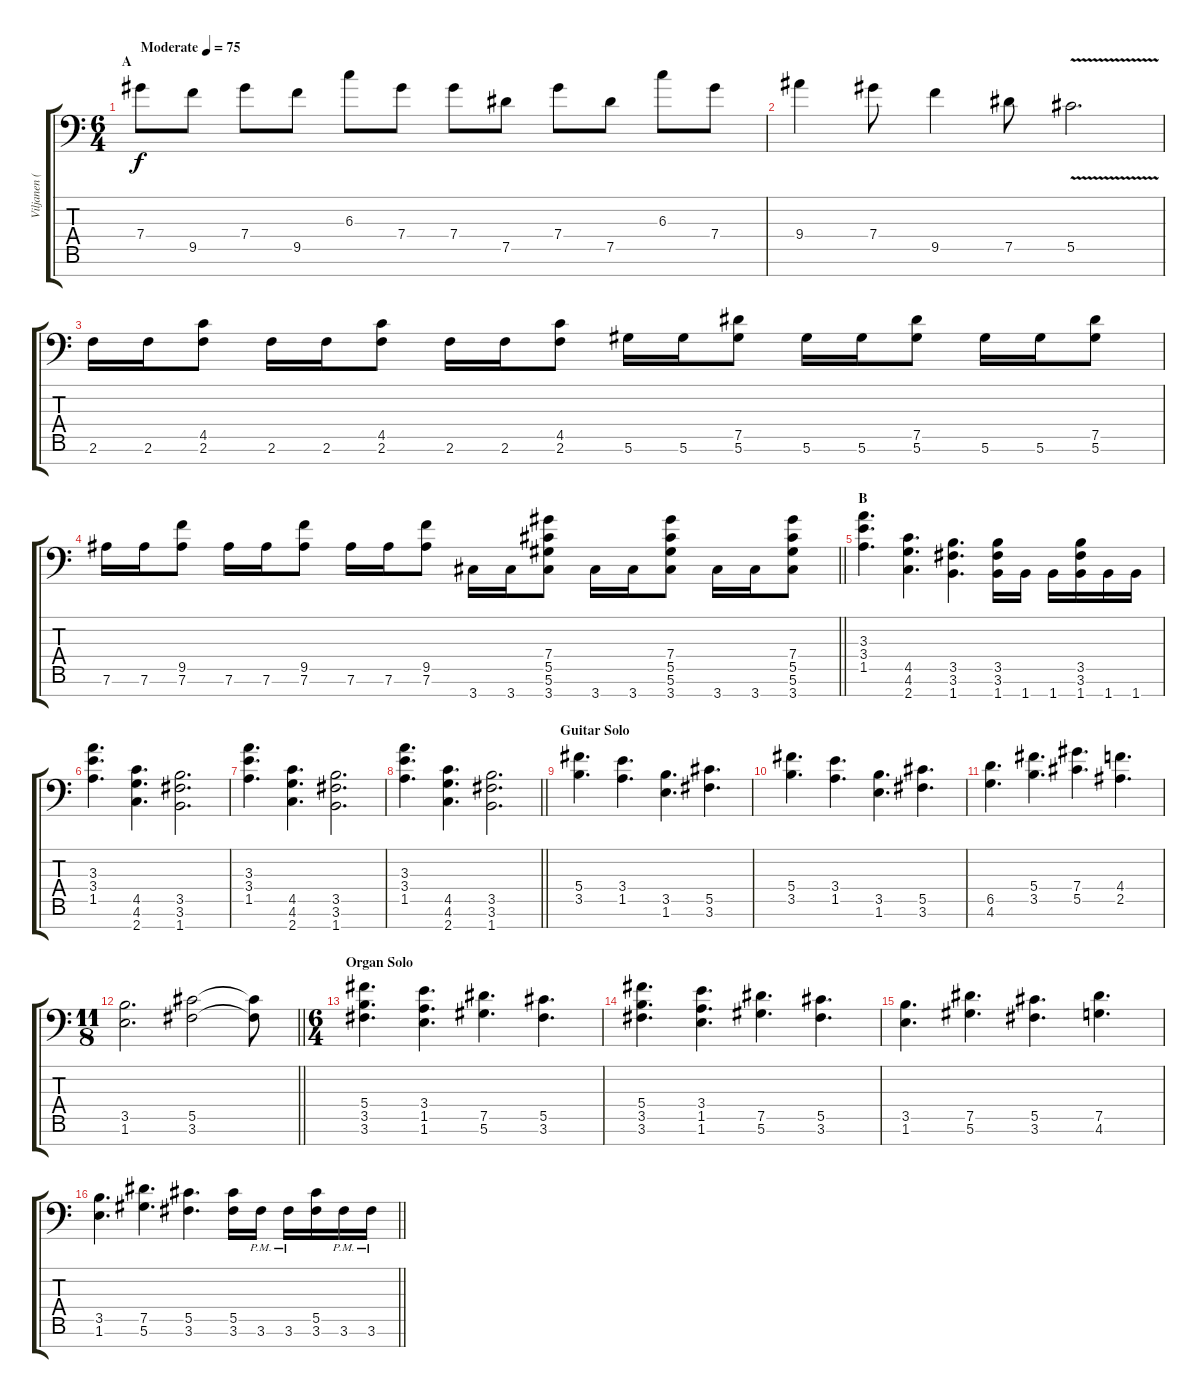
\track ("Viljanen (Rhythm Guitar)" "Viljanen (") {instrument distortionguitar}
\staff {score tabs}
\tuning (Eb4 Bb3 Gb3 Db3 Ab2 Eb2 Bb1) {hide}
\ts (6 4)
\section ("" "A")
\tempo (75 "Moderate")
\clef f4
\ks c
7.4.8{dy f instrument distortionguitar} 9.5.8 7.4.8 9.5.8 6.3.8 7.4.8 7.4.8 7.5.8 7.4.8 7.5.8 6.3.8 7.4.8 |
9.4.4 7.4.8 9.5.4 7.5.8 5.5{v}.2{d} |
2.6.16 2.6.16 (4.5 2.6).8 2.6.16 2.6.16 (4.5 2.6).8 2.6.16 2.6.16 (4.5 2.6).8 5.6.16 5.6.16 (7.5 5.6).8 5.6.16 5.6.16 (7.5 5.6).8 5.6.16 5.6.16 (7.5 5.6).8 |
\barLineRight lightlight
7.6.16 7.6.16 (9.5 7.6).8 7.6.16 7.6.16 (9.5 7.6).8 7.6.16 7.6.16 (9.5 7.6).8 3.7.16 3.7.16 (7.4 5.5 5.6 3.7).8 3.7.16 3.7.16 (7.4 5.5 5.6 3.7).8 3.7.16 3.7.16 (7.4 5.5 5.6 3.7).8 |
\section ("" "B")
(3.3 3.4 1.5).4{d} (4.5 4.6 2.7).4{d} (3.5 3.6 1.7).4{d} (3.5 3.6 1.7).16 1.7.16 1.7.16 (3.5 3.6 1.7).16 1.7.16 1.7.16 |
(3.3 3.4 1.5).4{d} (4.5 4.6 2.7).4{d} (3.5 3.6 1.7).2{d} |
(3.3 3.4 1.5).4{d} (4.5 4.6 2.7).4{d} (3.5 3.6 1.7).2{d} |
\barLineRight lightlight
(3.3 3.4 1.5).4{d} (4.5 4.6 2.7).4{d} (3.5 3.6 1.7).2{d} |
\section ("" "Guitar Solo")
(5.4 3.5).4{d} (3.4 1.5).4{d} (3.5 1.6).4{d} (5.5 3.6).4{d} |
(5.4 3.5).4{d} (3.4 1.5).4{d} (3.5 1.6).4{d} (5.5 3.6).4{d} |
(6.5 4.6).4{d} (5.4 3.5).4{d} (7.4 5.5).4{d} (4.4 2.5).4{d} |
\ts (11 8)
\barLineRight lightlight
(3.5 1.6).2{d} (5.5 3.6).2 (5.5{t} 3.6{t}).8 |
\ts (6 4)
\section ("" "Organ Solo")
(5.4 3.5 3.6).4{d} (3.4 1.5 1.6).4{d} (7.5 5.6).4{d} (5.5 3.6).4{d} |
(5.4 3.5 3.6).4{d} (3.4 1.5 1.6).4{d} (7.5 5.6).4{d} (5.5 3.6).4{d} |
(3.5 1.6).4{d} (7.5 5.6).4{d} (5.5 3.6).4{d} (7.5 4.6).4{d} |
\barLineRight lightlight
(3.5 1.6).4{d} (7.5 5.6).4{d} (5.5 3.6).4{d} (5.5 3.6).16 3.6{pm}.16 3.6{pm}.16 (5.5 3.6).16 3.6{pm}.16 3.6{pm}.16
